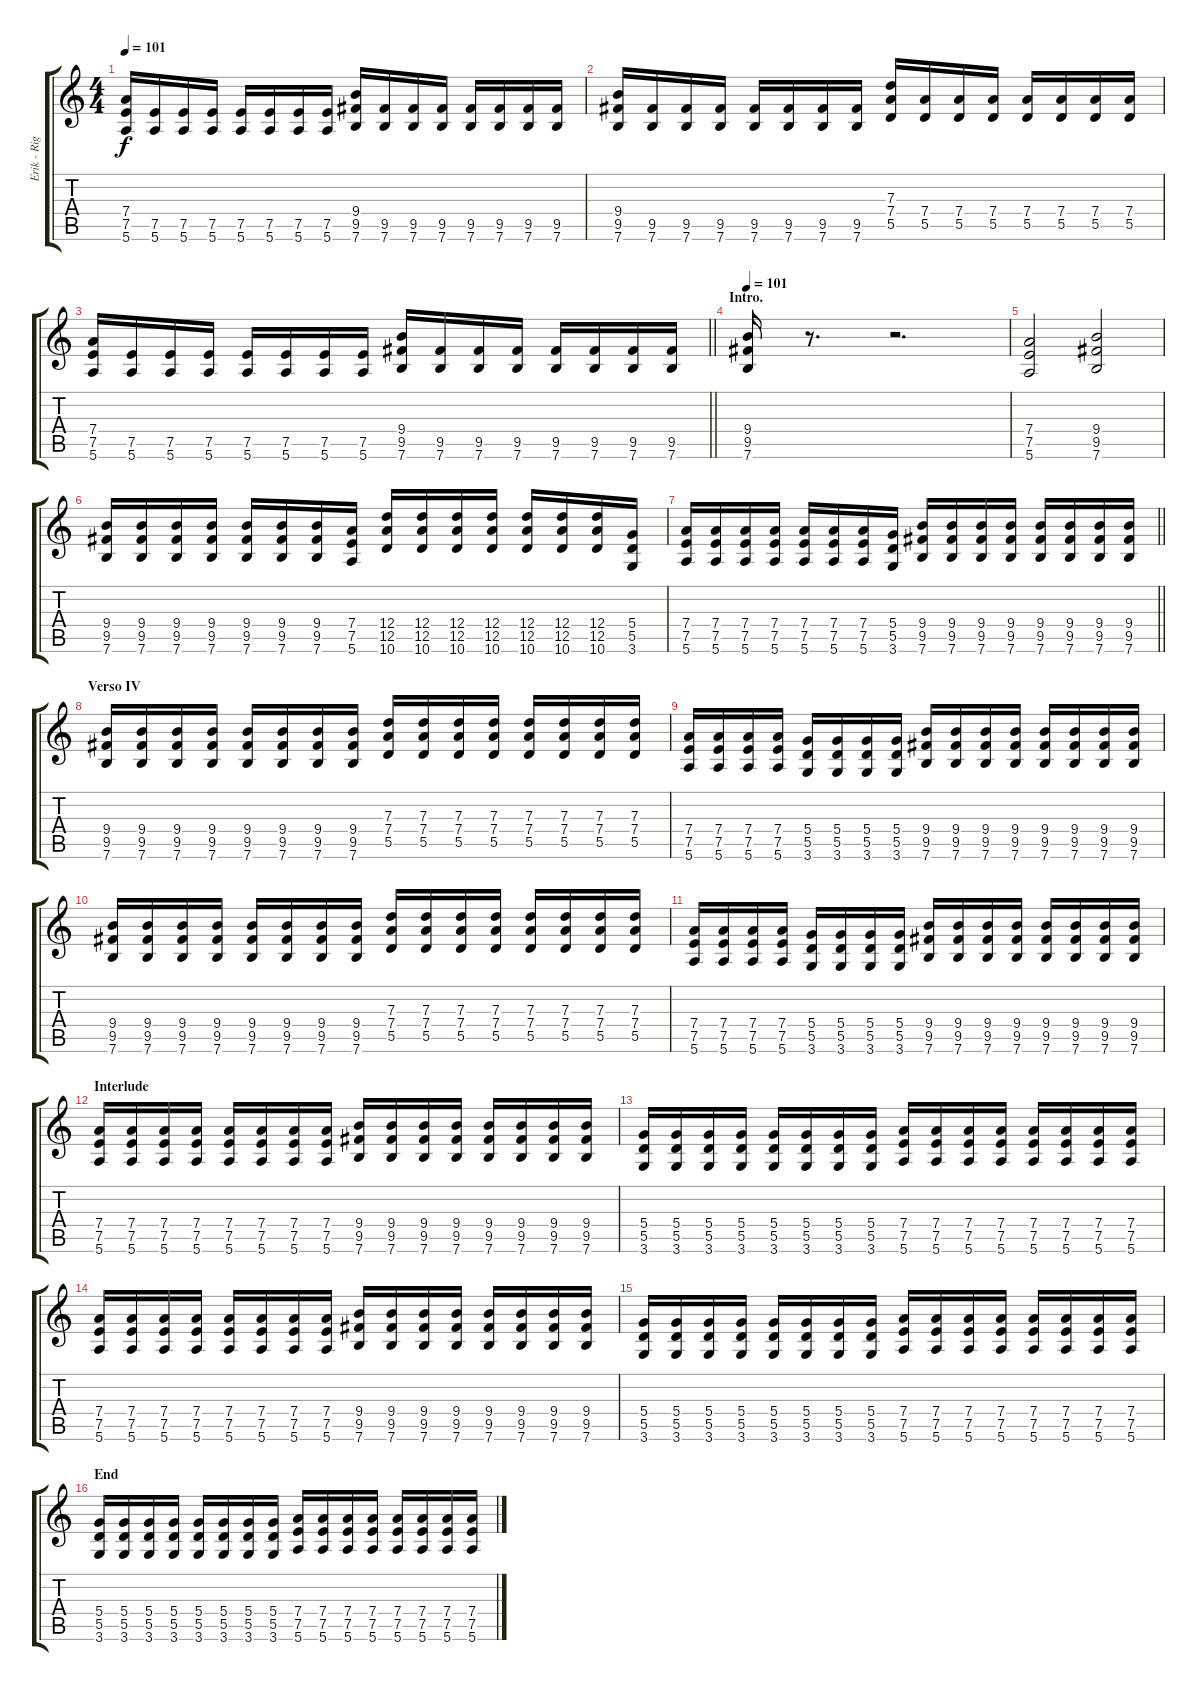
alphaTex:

\track ("Erik - Right Guitar" "Erik - Rig") {instrument distortionguitar}
\staff {score tabs}
\tuning (E4 B3 G3 D3 A2 E2) {hide}
\ts (4 4)
\tempo 101
\clef g2
\ks c
(7.4 7.5 5.6).16{dy f} (7.5 5.6).16 (7.5 5.6).16 (7.5 5.6).16 (7.5 5.6).16 (7.5 5.6).16 (7.5 5.6).16 (7.5 5.6).16 (9.4 9.5 7.6).16 (9.5 7.6).16 (9.5 7.6).16 (9.5 7.6).16 (9.5 7.6).16 (9.5 7.6).16 (9.5 7.6).16 (9.5 7.6).16 |
(9.4 9.5 7.6).16 (9.5 7.6).16 (9.5 7.6).16 (9.5 7.6).16 (9.5 7.6).16 (9.5 7.6).16 (9.5 7.6).16 (9.5 7.6).16 (7.3 7.4 5.5).16 (7.4 5.5).16 (7.4 5.5).16 (7.4 5.5).16 (7.4 5.5).16 (7.4 5.5).16 (7.4 5.5).16 (7.4 5.5).16 |
\barLineRight lightlight
(7.4 7.5 5.6).16 (7.5 5.6).16 (7.5 5.6).16 (7.5 5.6).16 (7.5 5.6).16 (7.5 5.6).16 (7.5 5.6).16 (7.5 5.6).16 (9.4 9.5 7.6).16 (9.5 7.6).16 (9.5 7.6).16 (9.5 7.6).16 (9.5 7.6).16 (9.5 7.6).16 (9.5 7.6).16 (9.5 7.6).16 |
\section ("" "Intro.")
\tempo 101
(9.4 9.5 7.6).16 r.8{d} r.2{d} |
(7.4 7.5 5.6).2 (9.4 9.5 7.6).2 |
(9.4 9.5 7.6).16 (9.4 9.5 7.6).16 (9.4 9.5 7.6).16 (9.4 9.5 7.6).16 (9.4 9.5 7.6).16 (9.4 9.5 7.6).16 (9.4 9.5 7.6).16 (7.4 7.5 5.6).16 (12.4 12.5 10.6).16 (12.4 12.5 10.6).16 (12.4 12.5 10.6).16 (12.4 12.5 10.6).16 (12.4 12.5 10.6).16 (12.4 12.5 10.6).16 (12.4 12.5 10.6).16 (5.4 5.5 3.6).16 |
\barLineRight lightlight
(7.4 7.5 5.6).16 (7.4 7.5 5.6).16 (7.4 7.5 5.6).16 (7.4 7.5 5.6).16 (7.4 7.5 5.6).16 (7.4 7.5 5.6).16 (7.4 7.5 5.6).16 (5.4 5.5 3.6).16 (9.4 9.5 7.6).16 (9.4 9.5 7.6).16 (9.4 9.5 7.6).16 (9.4 9.5 7.6).16 (9.4 9.5 7.6).16 (9.4 9.5 7.6).16 (9.4 9.5 7.6).16 (9.4 9.5 7.6).16 |
\section ("" "Verso IV")
(9.4 9.5 7.6).16 (9.4 9.5 7.6).16 (9.4 9.5 7.6).16 (9.4 9.5 7.6).16 (9.4 9.5 7.6).16 (9.4 9.5 7.6).16 (9.4 9.5 7.6).16 (9.4 9.5 7.6).16 (7.3 7.4 5.5).16 (7.3 7.4 5.5).16 (7.3 7.4 5.5).16 (7.3 7.4 5.5).16 (7.3 7.4 5.5).16 (7.3 7.4 5.5).16 (7.3 7.4 5.5).16 (7.3 7.4 5.5).16 |
(7.4 7.5 5.6).16 (7.4 7.5 5.6).16 (7.4 7.5 5.6).16 (7.4 7.5 5.6).16 (5.4 5.5 3.6).16 (5.4 5.5 3.6).16 (5.4 5.5 3.6).16 (5.4 5.5 3.6).16 (9.4 9.5 7.6).16 (9.4 9.5 7.6).16 (9.4 9.5 7.6).16 (9.4 9.5 7.6).16 (9.4 9.5 7.6).16 (9.4 9.5 7.6).16 (9.4 9.5 7.6).16 (9.4 9.5 7.6).16 |
(9.4 9.5 7.6).16 (9.4 9.5 7.6).16 (9.4 9.5 7.6).16 (9.4 9.5 7.6).16 (9.4 9.5 7.6).16 (9.4 9.5 7.6).16 (9.4 9.5 7.6).16 (9.4 9.5 7.6).16 (7.3 7.4 5.5).16 (7.3 7.4 5.5).16 (7.3 7.4 5.5).16 (7.3 7.4 5.5).16 (7.3 7.4 5.5).16 (7.3 7.4 5.5).16 (7.3 7.4 5.5).16 (7.3 7.4 5.5).16 |
(7.4 7.5 5.6).16 (7.4 7.5 5.6).16 (7.4 7.5 5.6).16 (7.4 7.5 5.6).16 (5.4 5.5 3.6).16 (5.4 5.5 3.6).16 (5.4 5.5 3.6).16 (5.4 5.5 3.6).16 (9.4 9.5 7.6).16 (9.4 9.5 7.6).16 (9.4 9.5 7.6).16 (9.4 9.5 7.6).16 (9.4 9.5 7.6).16 (9.4 9.5 7.6).16 (9.4 9.5 7.6).16 (9.4 9.5 7.6).16 |
\section ("" "Interlude")
(7.4 7.5 5.6).16 (7.4 7.5 5.6).16 (7.4 7.5 5.6).16 (7.4 7.5 5.6).16 (7.4 7.5 5.6).16 (7.4 7.5 5.6).16 (7.4 7.5 5.6).16 (7.4 7.5 5.6).16 (9.4 9.5 7.6).16 (9.4 9.5 7.6).16 (9.4 9.5 7.6).16 (9.4 9.5 7.6).16 (9.4 9.5 7.6).16 (9.4 9.5 7.6).16 (9.4 9.5 7.6).16 (9.4 9.5 7.6).16 |
(5.4 5.5 3.6).16 (5.4 5.5 3.6).16 (5.4 5.5 3.6).16 (5.4 5.5 3.6).16 (5.4 5.5 3.6).16 (5.4 5.5 3.6).16 (5.4 5.5 3.6).16 (5.4 5.5 3.6).16 (7.4 7.5 5.6).16 (7.4 7.5 5.6).16 (7.4 7.5 5.6).16 (7.4 7.5 5.6).16 (7.4 7.5 5.6).16 (7.4 7.5 5.6).16 (7.4 7.5 5.6).16 (7.4 7.5 5.6).16 |
(7.4 7.5 5.6).16 (7.4 7.5 5.6).16 (7.4 7.5 5.6).16 (7.4 7.5 5.6).16 (7.4 7.5 5.6).16 (7.4 7.5 5.6).16 (7.4 7.5 5.6).16 (7.4 7.5 5.6).16 (9.4 9.5 7.6).16 (9.4 9.5 7.6).16 (9.4 9.5 7.6).16 (9.4 9.5 7.6).16 (9.4 9.5 7.6).16 (9.4 9.5 7.6).16 (9.4 9.5 7.6).16 (9.4 9.5 7.6).16 |
(5.4 5.5 3.6).16 (5.4 5.5 3.6).16 (5.4 5.5 3.6).16 (5.4 5.5 3.6).16 (5.4 5.5 3.6).16 (5.4 5.5 3.6).16 (5.4 5.5 3.6).16 (5.4 5.5 3.6).16 (7.4 7.5 5.6).16 (7.4 7.5 5.6).16 (7.4 7.5 5.6).16 (7.4 7.5 5.6).16 (7.4 7.5 5.6).16 (7.4 7.5 5.6).16 (7.4 7.5 5.6).16 (7.4 7.5 5.6).16 |
\section ("" "End")
(5.4 5.5 3.6).16 (5.4 5.5 3.6).16 (5.4 5.5 3.6).16 (5.4 5.5 3.6).16 (5.4 5.5 3.6).16 (5.4 5.5 3.6).16 (5.4 5.5 3.6).16 (5.4 5.5 3.6).16 (7.4 7.5 5.6).16 (7.4 7.5 5.6).16 (7.4 7.5 5.6).16 (7.4 7.5 5.6).16 (7.4 7.5 5.6).16 (7.4 7.5 5.6).16 (7.4 7.5 5.6).16 (7.4 7.5 5.6).16
